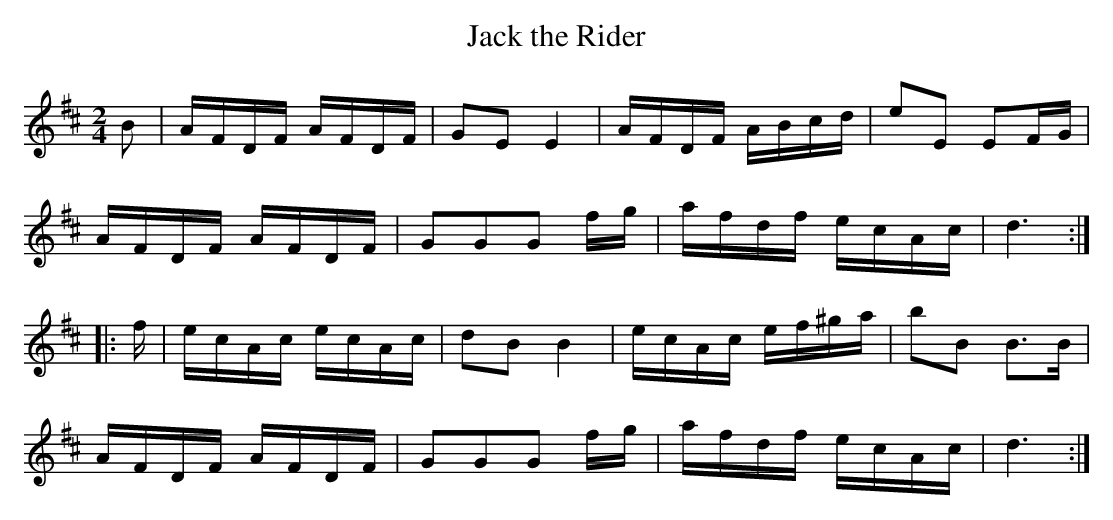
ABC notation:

X:1
T:Jack the Rider
M:2/4
L:1/8
K:D
B|A/F/D/F/ A/F/D/F/|GE E2|A/F/D/F/ A/B/c/d/|eE EF/G/|
A/F/D/F/ A/F/D/F/|GGG f/g/|a/f/d/f/ e/c/A/c/|d3:|
|:f/|e/c/A/c/ e/c/A/c/|dB B2|e/c/A/c/ e/f/^g/a/|bB B>B|
A/F/D/F/ A/F/D/F/|GGG f/g/|a/f/d/f/ e/c/A/c/|d3:|]
